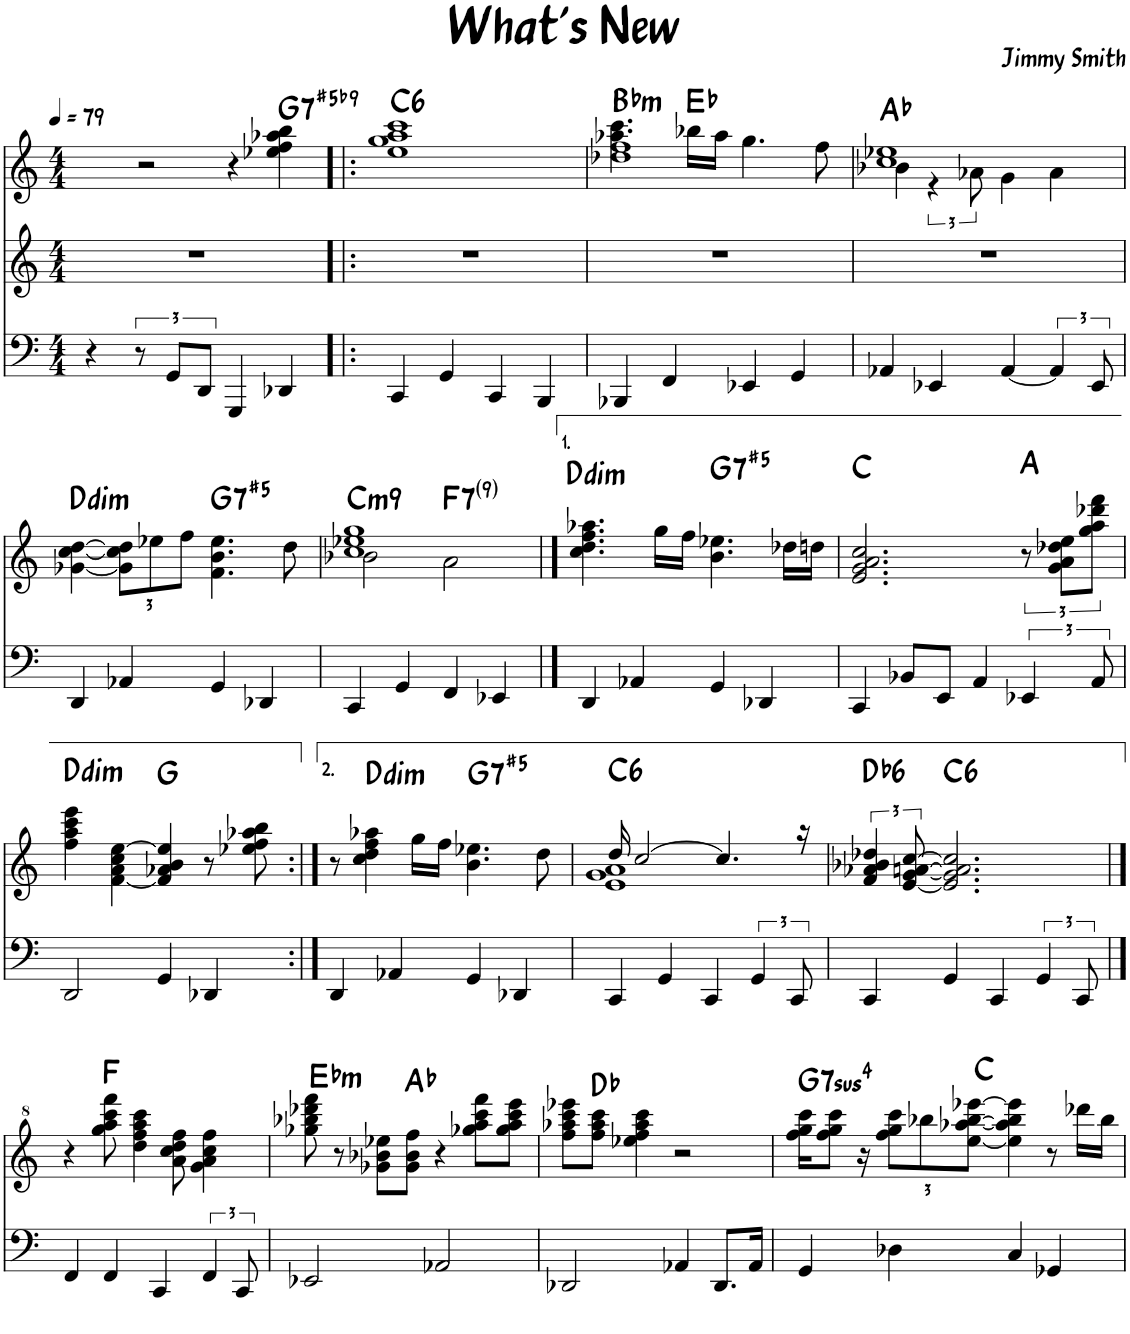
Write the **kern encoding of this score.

**kern	**kern	**harte	**kern	**harte
*part3	*part2	*part2	*part1	*part1
*staff3	*staff2	*	*staff1	*
*I"Fretless Electric Bass	*I"Piano	*	*I"Electronic Organ	*
*	*	*	*I'Elec Org	*
*clefF4	*clefG2	*	*clefG2	*
*k[]	*k[]	*	*k[]	*
*M4/4	*M4/4	*	*M4/4	*
*MM79	*MM79	*	*MM79	*
=1	=1	=1	=1	=1
4r	1r	.	2r	.
12r	.	.	.	.
12GG/L	.	.	.	.
12DD/J	.	.	.	.
4GGG/	.	.	4r	.
!	!	!	!	!LO:H:kt=7
4DD-X/	.	.	4ee-X\ 4ff\ 4aa-X\ 4bb\	G:(3,#5,b7,b9)
=2!|:	=2!|:	=2!|:	=2!|:	=2!|:
!	!	!	!	!LO:H:kt=6
4CC/	1r	.	1ee 1gg 1aa 1ccc	C:maj6
4GG/	.	.	.	.
4CC/	.	.	.	.
4BBB/	.	.	.	.
=3	=3	=3	=3	=3
*	*	*	*^	*
!	!	!	!	!	!LO:H:kt=m
4BBB-X/	1r	.	4.aa-X\ 4.ccc\	1dd-X 1ff	Bb:min
4FF/	.	.	.	.	.
.	.	.	16bb-X\LL	.	Eb:maj
.	.	.	16aa-\JJ	.	.
4EE-X/	.	.	4.gg\	.	.
4GG/	.	.	.	.	.
.	.	.	8ff\	.	.
=4	=4	=4	=4	=4	=4
4AA-X/	1r	.	1cc 1ee-X	4b-X\	Ab:maj
4EE-X/	.	.	.	6r	.
.	.	.	.	12a-X\	.
[4AA-/	.	.	.	4g\	.
6AA-/]	.	.	.	4a-\	.
12EE-/	.	.	.	.	.
*	*	*	*v	*v	*
!!LO:LB:g=z
=5	=5	=5	=5	=5
!	!	!	!	!LO:H:kt=dim
4DD/	1r	.	[4g-X\ [4cc\ [4dd\	D:dim
*	*	*	*Xbrackettup	*
4AA-X/	.	.	12g-\] 12cc\] 12dd\]L	.
.	.	.	12ee-X\	.
.	.	.	12ff\J	.
!	!	!	!	!LO:H:kt=7
4GG/	.	.	4.f\ 4.b\ 4.ee-\	G:(3,#5,b7)
4DD-X/	.	.	.	.
.	.	.	8dd\	.
=6	=6	=6	=6	=6
*	*	*	*^	*
!	!	!	!	!	!LO:H:kt=m9
4CC/	1r	.	1cc 1ee-X 1gg	2b-X\	C:min9
4GG/	.	.	.	.	.
!	!	!	!	!	!LO:H:kt=7
4FF/	.	.	.	2a\	F:7(9)
4EE-X/	.	.	.	.	.
*	*	*	*v	*v	*
==7	==7	==7	==7	==7
!	!	!	!	!LO:H:kt=dim
4DD/	1r	.	4.cc\ 4.dd\ 4.ff\ 4.aa-X\	D:dim
4AA-X/	.	.	.	.
.	.	.	16gg\LL	.
.	.	.	16ff\JJ	.
!	!	!	!	!LO:H:kt=7
4GG/	.	.	4.b\ 4.ee-X\	G:(3,#5,b7)
4DD-X/	.	.	.	.
.	.	.	16dd-X\LL	.
.	.	.	16ddn\JJ	.
=8	=8	=8	=8	=8
4CC/	1r	.	2.e/ 2.g/ 2.a/ 2.cc/	C:maj
8BB-X/L	.	.	.	.
8EE/J	.	.	.	.
4AA/	.	.	.	.
*	*	*	*brackettup	*
6EE-X/	.	.	12r	A:maj
.	.	.	12g\ 12a\ 12dd-X\ 12ee\L	.
12AA/	.	.	12gg\ 12aa\ 12ddd-X\ 12fff\J	.
!!LO:LB:g=z
=9	=9	=9	=9	=9
!	!	!	!	!LO:H:kt=dim
2DD/	1r	.	4ff\ 4aa\ 4ccc\ 4eee\	D:dim
.	.	.	[4f\ 4a\ 4cc\ [4ee\	.
4GG/	.	.	4f/] 4a-X/ 4b/ 4ee/]	G:maj
4DD-X/	.	.	8r	.
.	.	.	8ee-X\ 8ff\ 8aa-X\ 8bb\	.
=10:|!	=10:|!	=10:|!	=10:|!	=10:|!
4DD/	1r	.	8r	.
!	!	!	!	!LO:H:kt=dim
.	.	.	4cc\ 4dd\ 4ff\ 4aa-X\	D:dim
4AA-X/	.	.	.	.
.	.	.	16gg\LL	.
.	.	.	16ff\JJ	.
!	!	!	!	!LO:H:kt=7
4GG/	.	.	4.b\ 4.ee-X\	G:(3,#5,b7)
4DD-X/	.	.	.	.
.	.	.	8dd\	.
=11	=11	=11	=11	=11
*	*	*	*^	*
!	!	!	!	!	!LO:H:kt=6
4CC/	1r	.	16dd/	1e 1g 1a	C:maj6
.	.	.	[2cc/	.	.
4GG/	.	.	.	.	.
4CC/	.	.	.	.	.
.	.	.	4.cc/]	.	.
6GG/	.	.	.	.	.
12CC/	.	.	.	.	.
.	.	.	16r	.	.
*	*	*	*v	*v	*
=12	=12	=12	=12	=12
!	!	!	!	!LO:H:kt=6
4CC/	1r	.	6f/ 6a-X/ 6b-X/ 6dd-X/	Db:maj6
.	.	.	[12e/ [12g/ [12an/ [12cc/	.
!	!	!	!	!LO:H:kt=6
4GG/	.	.	2.e/] 2.g/] 2.a/] 2.cc/]	C:maj6
4CC/	.	.	.	.
6GG/	.	.	.	.
12CC/	.	.	.	.
!!LO:LB:g=z
==13	==13	==13	==13	==13
*	*clefG^2	*	*	*
4FF/	4r	.	1r	.
4FF/	8ggg\ 8aaa\ 8cccc\ 8ffff\	F:maj	.	.
.	4ddd\ 4fff\ 4aaa\ 4cccc\	.	.	.
4CC/	.	.	.	.
.	8aa\ 8ccc\ 8ddd\ 8fff\	.	.	.
6FF/	4gg\ 4aa\ 4ccc\ 4fff\	.	.	.
12CC/	.	.	.	.
=14	=14	=14	=14	=14
!	!	!LO:H:kt=m	!	!
2EE-X/	8ggg-X\ 8bbb-X\ 8dddd-X\ 8ffff\	Eb:min	1r	.
.	8r	.	.	.
.	8gg-X\ 8bb-X\ 8eee-X\L	.	.	.
.	8gg-\ 8bb-\ 8fff\J	Ab:maj	.	.
2AA-X/	4r	.	.	.
.	8ggg-X\ 8aaa\ 8cccc\ 8ffff\L	.	.	.
.	8ggg-\ 8aaa\ 8cccc\ 8eeee\J	.	.	.
=15	=15	=15	=15	=15
2DD-X/	8fff\ 8aaa-X\ 8cccc\ 8eeee-X\L	Db:maj	1r	.
.	8fff\ 8aaa-\ 8cccc\J	.	.	.
.	4eee-X\ 4fff\ 4aaa-\ 4cccc\	.	.	.
4AA-X/	2r	.	.	.
8.DD-/L	.	.	.	.
16AA-/Jk	.	.	.	.
=16	=16	=16	=16	=16
!	!	!LO:H:kt=74	!	!
4GG/	16fff\ 16ggg\ 16cccc\KL	G:sus4(7)	1r	.
.	8fff\ 8ggg\ 8cccc\J	.	.	.
.	16r	.	.	.
*	*Xbrackettup	*	*	*
4D-X\	12fff\ 12ggg\ 12cccc\L	.	.	.
.	12bbb-X\	.	.	.
.	[12eee\ [12aaa-X\ [12bbb-\ [12eeee-X\J	C:maj	.	.
4C/	4eee\] 4aaa-\] 4bbb-\] 4eeee-\]	.	.	.
4GG-X/	8r	.	.	.
.	16dddd-X\LL	.	.	.
.	16bbb-\JJ	.	.	.
=	=	=	=	=
*-	*-	*-	*-	*-
